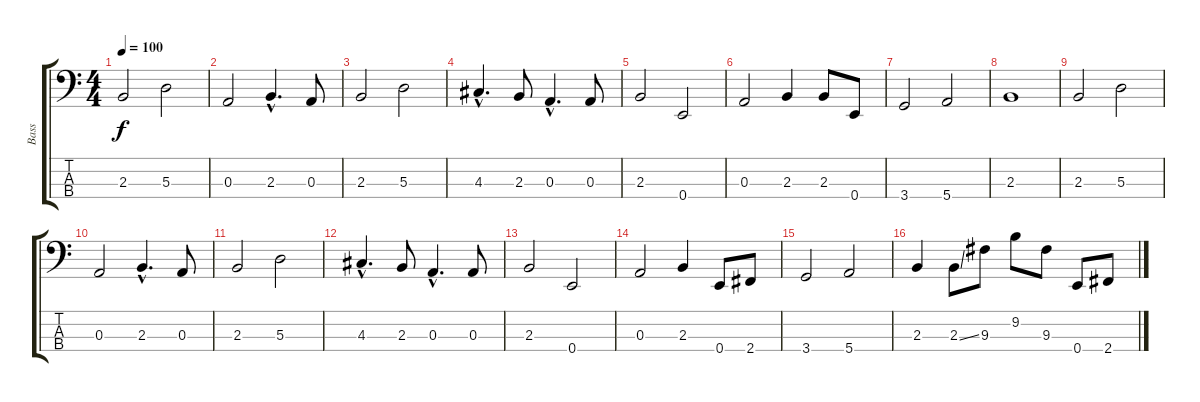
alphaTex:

\track ("Bass" "Bass") {instrument electricbassfinger}
\staff {score tabs}
\tuning (G2 D2 A1 E1) {hide}
\ts (4 4)
\tempo 100
\clef f4
\ks c
2.3.2{dy f} 5.3.2 |
0.3.2 2.3{hac}.4{d} 0.3.8 |
2.3.2 5.3.2 |
4.3{hac}.4{d} 2.3.8 0.3{hac}.4{d} 0.3.8 |
2.3.2 0.4.2 |
0.3.2 2.3.4 2.3.8 0.4.8 |
3.4.2 5.4.2 |
2.3.1 |
2.3.2 5.3.2 |
0.3.2 2.3{hac}.4{d} 0.3.8 |
2.3.2 5.3.2 |
4.3{hac}.4{d} 2.3.8 0.3{hac}.4{d} 0.3.8 |
2.3.2 0.4.2 |
0.3.2 2.3.4 0.4.8 2.4.8 |
3.4.2 5.4.2 |
2.3.4 2.3{ss}.8 9.3.8 9.2.8 9.3.8 0.4.8 2.4.8
